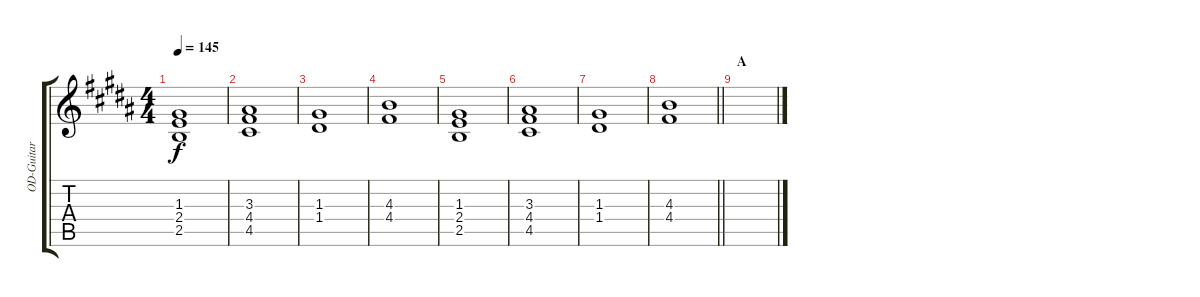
\track ("OD-Guitar" "OD-Guitar") {instrument overdrivenguitar}
\staff {score tabs}
\tuning (E4 B3 G3 D3 A2 E2) {hide}
\ts (4 4)
\tempo 145
\clef g2
\ks b
(1.3 2.4 2.5).1{dy f} |
(3.3 4.4 4.5).1 |
(1.3 1.4).1 |
(4.3 4.4).1 |
(1.3 2.4 2.5).1 |
(3.3 4.4 4.5).1 |
(1.3 1.4).1 |
\barLineRight lightlight
(4.3 4.4).1 |
\section ("" "A")
